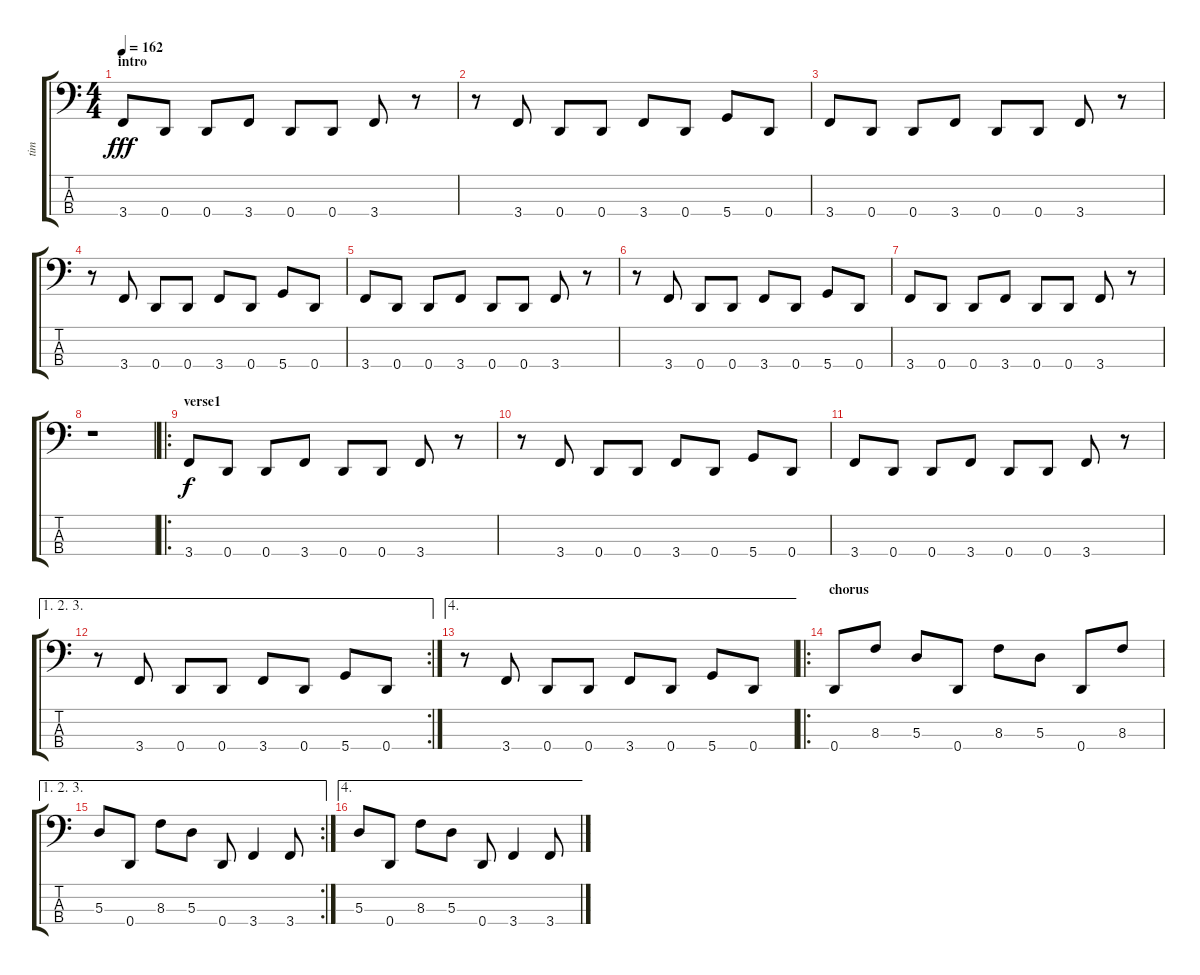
\track ("tim" "tim") {instrument electricbassfinger}
\staff {score tabs}
\tuning (G2 D2 A1 D1) {hide}
\ts (4 4)
\section ("" "intro")
\tempo 162
\clef f4
\ks c
3.4.8{dy fff instrument electricbassfinger} 0.4.8 0.4.8 3.4.8 0.4.8 0.4.8 3.4.8 r.8 |
r.8 3.4.8 0.4.8 0.4.8 3.4.8 0.4.8 5.4.8 0.4.8 |
3.4.8 0.4.8 0.4.8 3.4.8 0.4.8 0.4.8 3.4.8 r.8 |
r.8 3.4.8 0.4.8 0.4.8 3.4.8 0.4.8 5.4.8 0.4.8 |
3.4.8 0.4.8 0.4.8 3.4.8 0.4.8 0.4.8 3.4.8 r.8 |
r.8 3.4.8 0.4.8 0.4.8 3.4.8 0.4.8 5.4.8 0.4.8 |
3.4.8 0.4.8 0.4.8 3.4.8 0.4.8 0.4.8 3.4.8 r.8 |
r.1 |
\ro
\section ("" "verse1")
3.4.8{dy f} 0.4.8 0.4.8 3.4.8 0.4.8 0.4.8 3.4.8 r.8 |
r.8 3.4.8 0.4.8 0.4.8 3.4.8 0.4.8 5.4.8 0.4.8 |
3.4.8 0.4.8 0.4.8 3.4.8 0.4.8 0.4.8 3.4.8 r.8 |
\ae (1 2 3)
\rc 2
r.8 3.4.8 0.4.8 0.4.8 3.4.8 0.4.8 5.4.8 0.4.8 |
\ae 4
r.8 3.4.8 0.4.8 0.4.8 3.4.8 0.4.8 5.4.8 0.4.8 |
\ro
\section ("" "chorus")
0.4.8 8.3.8 5.3.8 0.4.8 8.3.8 5.3.8 0.4.8 8.3.8 |
\ae (1 2 3)
\rc 2
5.3.8 0.4.8 8.3.8 5.3.8 0.4.8 3.4.4 3.4.8 |
\ae 4
5.3.8 0.4.8 8.3.8 5.3.8 0.4.8 3.4.4 3.4.8
